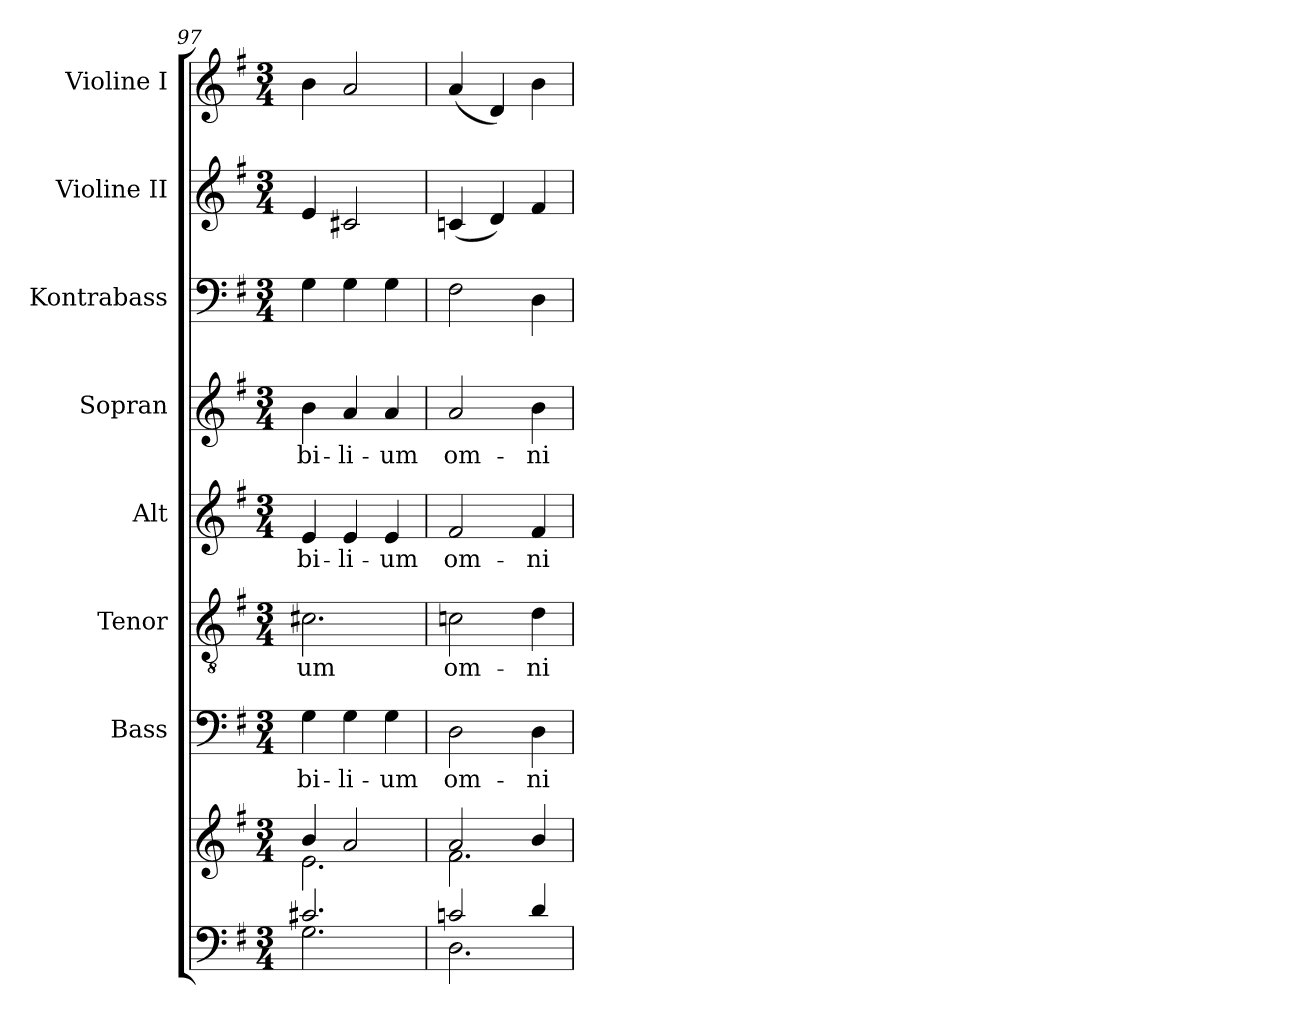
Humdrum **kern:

**kern	**kern	**kern	**text	**kern	**text	**kern	**text	**kern	**text	**kern	**kern	**kern
*part8	*part8	*part7	*part7	*part6	*part6	*part5	*part5	*part4	*part4	*part3	*part2	*part1
*staff9	*staff8	*staff7	*staff7	*staff6	*staff6	*staff5	*staff5	*staff4	*staff4	*staff3	*staff2	*staff1
*	*	*I"Bass	*	*I"Tenor	*	*I"Alt	*	*I"Sopran	*	*I"Kontrabass	*I"Violine II	*I"Violine I
*	*	*I'B.	*	*I'T.	*	*I'A.	*	*I'S.	*	*I'Kb.	*I'Vl. II	*I'Vl. I
*clefF4	*clefG2	*clefF4	*	*clefGv2	*	*clefG2	*	*clefG2	*	*clefF4	*clefG2	*clefG2
*	*	*	*	*	*	*	*	*	*	*ITrd7c12	*	*
*k[f#]	*k[f#]	*k[f#]	*	*k[f#]	*	*k[f#]	*	*k[f#]	*	*k[f#]	*k[f#]	*k[f#]
*G:	*G:	*G:	*	*G:	*	*G:	*	*G:	*	*G:	*G:	*G:
*M3/4	*M3/4	*M3/4	*	*M3/4	*	*M3/4	*	*M3/4	*	*M3/4	*M3/4	*M3/4
=97	=97	=97	=97	=97	=97	=97	=97	=97	=97	=97	=97	=97
*^	*^	*	*	*	*	*	*	*	*	*	*	*
!	!	!	!	!	!LO:LY:b	!	!LO:LY:b	!	!LO:LY:b	!	!LO:LY:b	!	!	!
2.c#X/	2.G\	4b/	2.e\	4G\	-bi-	2.c#X\	-um	4e/	-bi-	4b\	-bi-	4GG\	4e/	4b\
!	!	!	!	!	!LO:LY:b	!	!	!	!LO:LY:b	!	!LO:LY:b	!	!	!
.	.	2a/	.	4G\	-li-	.	.	4e/	-li-	4a/	-li-	4GG\	2c#X/	2a/
!	!	!	!	!	!LO:LY:b	!	!	!	!LO:LY:b	!	!LO:LY:b	!	!	!
.	.	.	.	4G\	-um	.	.	4e/	-um	4a/	-um	4GG\	.	.
=98	=98	=98	=98	=98	=98	=98	=98	=98	=98	=98	=98	=98	=98	=98
!	!	!	!	!	!LO:LY:b	!	!LO:LY:b	!	!LO:LY:b	!	!LO:LY:b	!	!	!
2cn/	2.D\	2a/	2.f#\	2D\	om-	2cn\	om-	2f#/	om-	2a/	om-	2FF#\	(<4cn/	(<4a/
.	.	.	.	.	.	.	.	.	.	.	.	.	4d/)	4d/)
!	!	!	!	!	!LO:LY:b	!	!LO:LY:b	!	!LO:LY:b	!	!LO:LY:b	!	!	!
4d/	.	4b/	.	4D\	-ni-	4d\	-ni-	4f#/	-ni-	4b\	-ni-	4DD\	4f#/	4b\
*v	*v	*	*	*	*	*	*	*	*	*	*	*	*	*
*	*v	*v	*	*	*	*	*	*	*	*	*	*	*
=	=	=	=	=	=	=	=	=	=	=	=	=
*-	*-	*-	*-	*-	*-	*-	*-	*-	*-	*-	*-	*-
